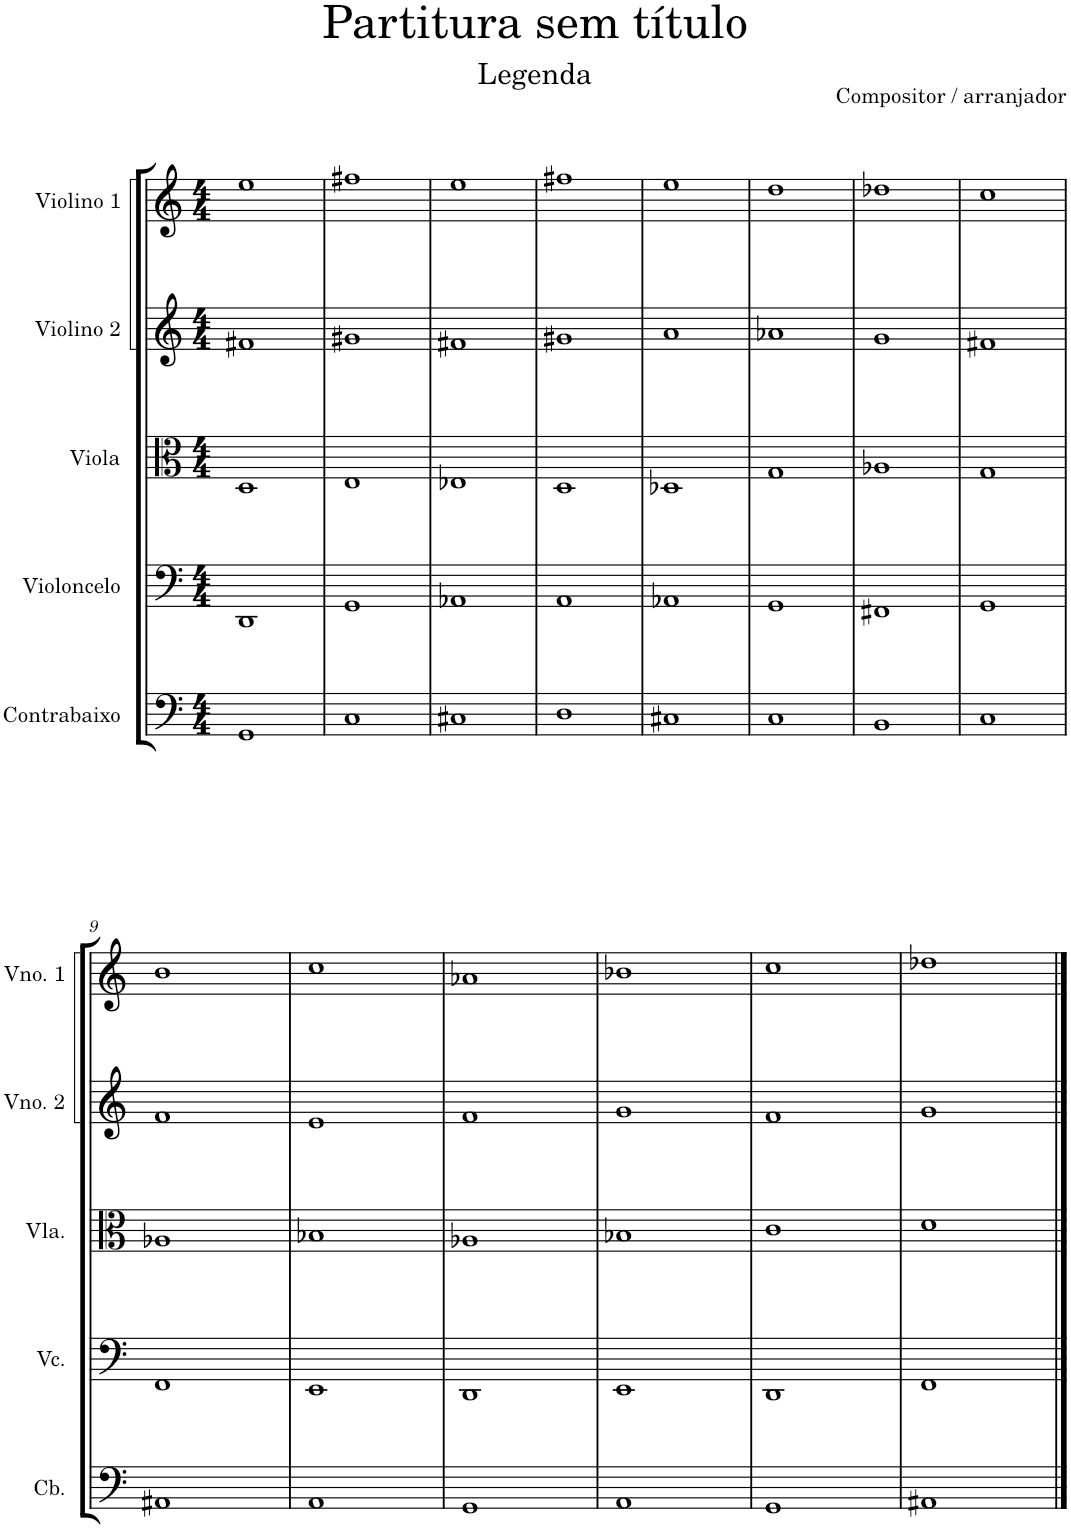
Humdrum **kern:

**kern	**kern	**kern	**kern	**kern
*part5	*part4	*part3	*part2	*part1
*staff5	*staff4	*staff3	*staff2	*staff1
*I"Contrabaixo	*I"Violoncelo	*I"Viola	*I"Violino 2	*I"Violino 1
*I'Cb.	*I'Vc.	*I'Vla.	*I'Vno. 2	*I'Vno. 1
*clefF4	*clefF4	*clefC3	*clefG2	*clefG2
*Trd7c12	*	*	*	*
*k[]	*k[]	*k[]	*k[]	*k[]
*M4/4	*M4/4	*M4/4	*M4/4	*M4/4
=1	=1	=1	=1	=1
1GG	1DD	1D	1f#X	1ee
=2	=2	=2	=2	=2
1C	1GG	1E	1g#X	1ff#X
=3	=3	=3	=3	=3
1C#X	1AA-X	1E-X	1f#X	1ee
=4	=4	=4	=4	=4
1D	1AA	1D	1g#X	1ff#X
=5	=5	=5	=5	=5
1C#X	1AA-X	1D-X	1a	1ee
=6	=6	=6	=6	=6
1C	1GG	1G	1a-X	1dd
=7	=7	=7	=7	=7
1BB	1FF#X	1A-X	1g	1dd-X
=8	=8	=8	=8	=8
1C	1GG	1G	1f#X	1cc
!!LO:LB:g=z
=9	=9	=9	=9	=9
1AA#X	1FF	1A-X	1f	1b
=10	=10	=10	=10	=10
1AA	1EE	1B-X	1e	1cc
=11	=11	=11	=11	=11
1GG	1DD	1A-X	1f	1a-X
=12	=12	=12	=12	=12
1AA	1EE	1B-X	1g	1b-X
=13	=13	=13	=13	=13
1GG	1DD	1c	1f	1cc
=14	=14	=14	=14	=14
1AA#X	1FF	1d	1g	1dd-X
==	==	==	==	==
*-	*-	*-	*-	*-
